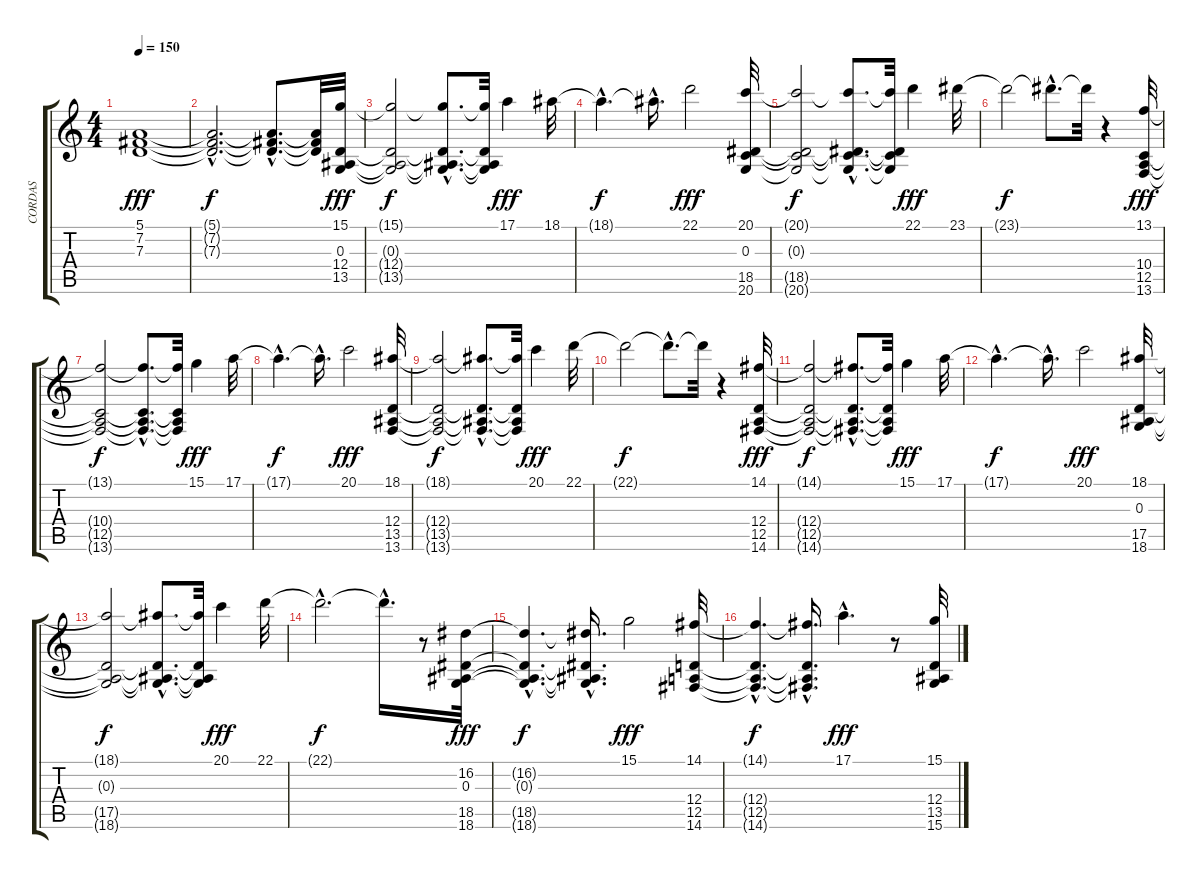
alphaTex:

\track ("CORDAS" "CORDAS") {instrument stringensemble1}
\staff {score tabs}
\tuning (E4 B3 G3 D3 A2 E2) {hide}
\ts (4 4)
\tempo 150
\clef g2
\ks c
(5.1 7.2 7.3).1{dy fff} |
(5.1{hac t} 7.2{hac t} 7.3{hac t}).2{d dy f} (5.1{hac t} 7.2{hac t} 7.3{hac t}).8{d} (5.1{t} 7.2{t} 7.3{t}).32 (15.1 0.3 12.4 13.5).32{dy fff} |
(15.1{t} 0.3{t} 12.4{t} 13.5{t}).2{dy f} (15.1{hac t} 0.3{hac t} 12.4{hac t} 13.5{hac t}).8{d} (15.1{t} 0.3{t} 12.4{t} 13.5{t}).32 17.1.4{dy fff} 18.1.32 |
18.1{hac t}.4{d dy f} 18.1{hac t}.16{d} 22.1.2{dy fff} (20.1 0.3 18.5 20.6).32 |
(20.1{t} 0.3{t} 18.5{t} 20.6{t}).2{dy f} (20.1{hac t} 0.3{hac t} 18.5{hac t} 20.6{hac t}).8{d} (20.1{t} 0.3{t} 18.5{t} 20.6{t}).32 22.1.4{dy fff} 23.1.32 |
23.1{t}.2{dy f} 23.1{hac t}.8{d} 23.1{t}.32 r.4 (13.1 10.4 12.5 13.6).32{dy fff} |
(13.1{t} 10.4{t} 12.5{t} 13.6{t}).2{dy f} (13.1{hac t} 10.4{hac t} 12.5{hac t} 13.6{hac t}).8{d} (13.1{t} 10.4{t} 12.5{t} 13.6{t}).32 15.1.4{dy fff} 17.1.32 |
17.1{hac t}.4{d dy f} 17.1{hac t}.16{d} 20.1.2{dy fff} (18.1 12.4 13.5 13.6).32 |
(18.1{t} 12.4{t} 13.5{t} 13.6{t}).2{dy f} (18.1{hac t} 12.4{hac t} 13.5{hac t} 13.6{hac t}).8{d} (18.1{t} 12.4{t} 13.5{t} 13.6{t}).32 20.1.4{dy fff} 22.1.32 |
22.1{t}.2{dy f} 22.1{hac t}.8{d} 22.1{t}.32 r.4 (14.1 12.4 12.5 14.6).32{dy fff} |
(14.1{t} 12.4{t} 12.5{t} 14.6{t}).2{dy f} (14.1{hac t} 12.4{hac t} 12.5{hac t} 14.6{hac t}).8{d} (14.1{t} 12.4{t} 12.5{t} 14.6{t}).32 15.1.4{dy fff} 17.1.32 |
17.1{hac t}.4{d dy f} 17.1{hac t}.16{d} 20.1.2{dy fff} (18.1 0.3 17.5 18.6).32 |
(18.1{t} 0.3{t} 17.5{t} 18.6{t}).2{dy f} (18.1{hac t} 0.3{hac t} 17.5{hac t} 18.6{hac t}).8{d} (18.1{t} 0.3{t} 17.5{t} 18.6{t}).32 20.1.4{dy fff} 22.1.32 |
22.1{hac t}.2{d dy f} 22.1{hac t}.16{d} r.8 (16.2 0.3 18.5 18.6).32{dy fff} |
(16.2{hac t} 0.3{hac t} 18.5{hac t} 18.6{hac t}).4{d dy f} (16.2{hac t} 0.3{hac t} 18.5{hac t} 18.6{hac t}).16{d} 15.1.2{dy fff} (14.1 12.4 12.5 14.6).32 |
(14.1{hac t} 12.4{hac t} 12.5{hac t} 14.6{hac t}).4{d dy f} (14.1{hac t} 12.4{hac t} 12.5{hac t} 14.6{hac t}).16{d} 17.1{hac}.4{d dy fff} r.8 (15.1 12.4 13.5 15.6).32
